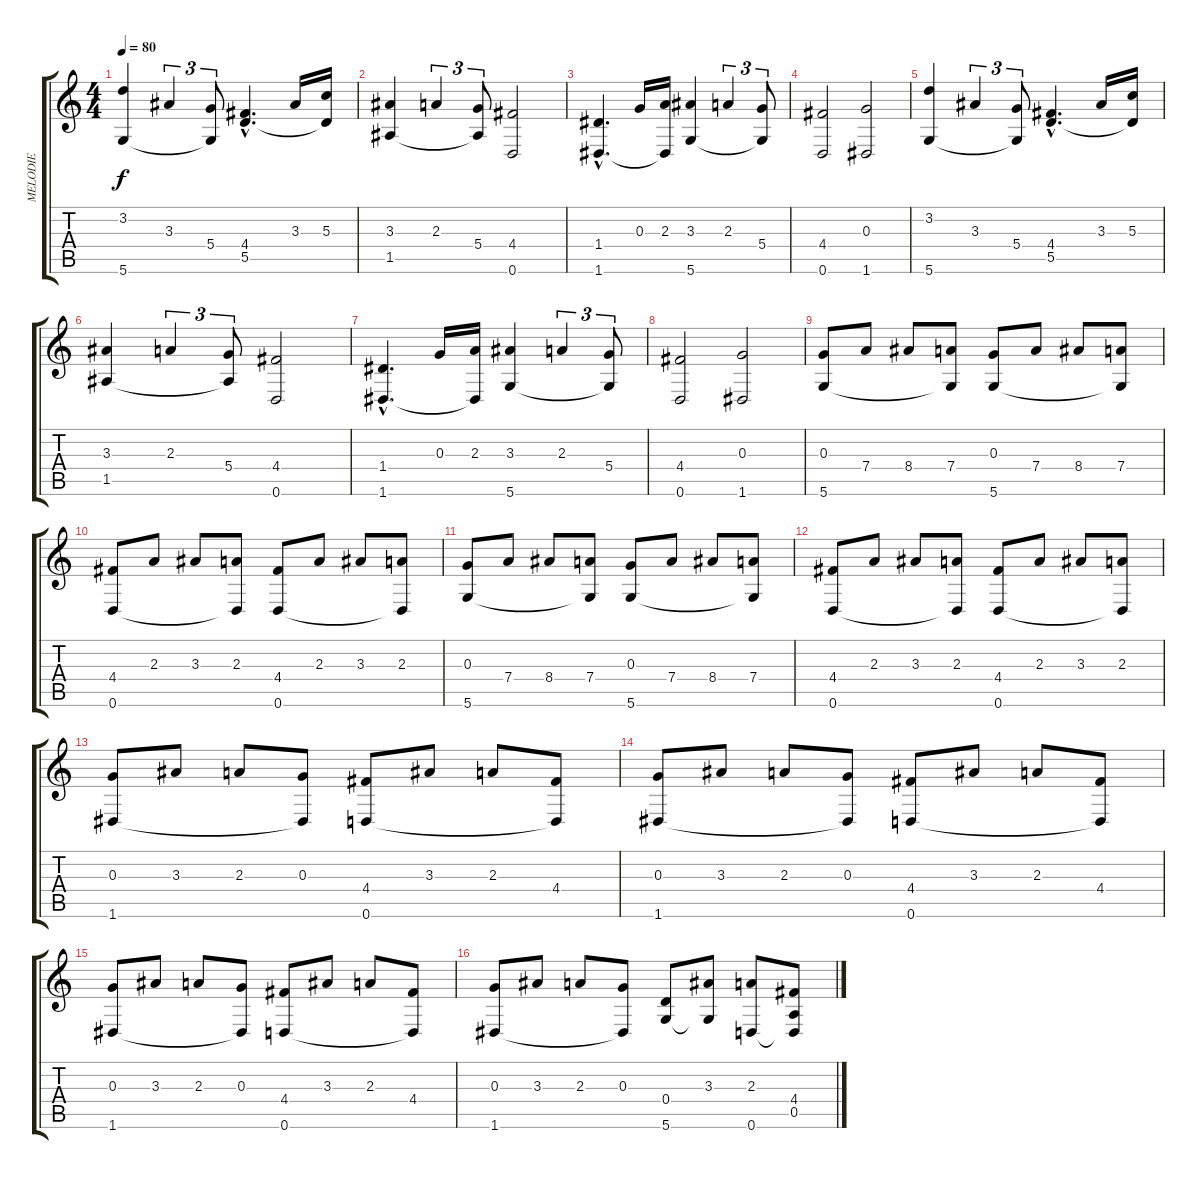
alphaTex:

\track ("MELODIE" "MELODIE") {instrument acousticguitarsteel}
\staff {score tabs}
\tuning (E4 B3 G3 D3 A2 D2) {hide}
\ts (4 4)
\tempo 80
\clef g2
\ks c
(3.2 5.6).4{dy f instrument acousticguitarsteel} 3.3.4{tu (3 2)} (5.4 5.6{t}).8{tu (3 2)} (4.4{hac} 5.5{hac}).4{d} 3.3.16 (5.3 5.5{t}).16 |
(3.3 1.5).4 2.3.4{tu (3 2)} (5.4 1.5{t}).8{tu (3 2)} (4.4 0.6).2 |
(1.4{hac} 1.6{hac}).4{d} 0.3.16 (2.3 1.6{t}).16 (3.3 5.6).4 2.3.4{tu (3 2)} (5.4 5.6{t}).8{tu (3 2)} |
(4.4 0.6).2 (0.3 1.6).2 |
(3.2 5.6).4 3.3.4{tu (3 2)} (5.4 5.6{t}).8{tu (3 2)} (4.4{hac} 5.5{hac}).4{d} 3.3.16 (5.3 5.5{t}).16 |
(3.3 1.5).4 2.3.4{tu (3 2)} (5.4 1.5{t}).8{tu (3 2)} (4.4 0.6).2 |
(1.4{hac} 1.6{hac}).4{d} 0.3.16 (2.3 1.6{t}).16 (3.3 5.6).4 2.3.4{tu (3 2)} (5.4 5.6{t}).8{tu (3 2)} |
(4.4 0.6).2 (0.3 1.6).2 |
(0.3 5.6).8 7.4.8 8.4.8 (7.4 5.6{t}).8 (0.3 5.6).8 7.4.8 8.4.8 (7.4 5.6{t}).8 |
(4.4 0.6).8 2.3.8 3.3.8 (2.3 0.6{t}).8 (4.4 0.6).8 2.3.8 3.3.8 (2.3 0.6{t}).8 |
(0.3 5.6).8 7.4.8 8.4.8 (7.4 5.6{t}).8 (0.3 5.6).8 7.4.8 8.4.8 (7.4 5.6{t}).8 |
(4.4 0.6).8 2.3.8 3.3.8 (2.3 0.6{t}).8 (4.4 0.6).8 2.3.8 3.3.8 (2.3 0.6{t}).8 |
(0.3 1.6).8 3.3.8 2.3.8 (0.3 1.6{t}).8 (4.4 0.6).8 3.3.8 2.3.8 (4.4 0.6{t}).8 |
(0.3 1.6).8 3.3.8 2.3.8 (0.3 1.6{t}).8 (4.4 0.6).8 3.3.8 2.3.8 (4.4 0.6{t}).8 |
(0.3 1.6).8 3.3.8 2.3.8 (0.3 1.6{t}).8 (4.4 0.6).8 3.3.8 2.3.8 (4.4 0.6{t}).8 |
(0.3 1.6).8 3.3.8 2.3.8 (0.3 1.6{t}).8 (0.4 5.6).8 (3.3 5.6{t}).8 (2.3 0.6).8 (4.4 0.5 0.6{t}).8
